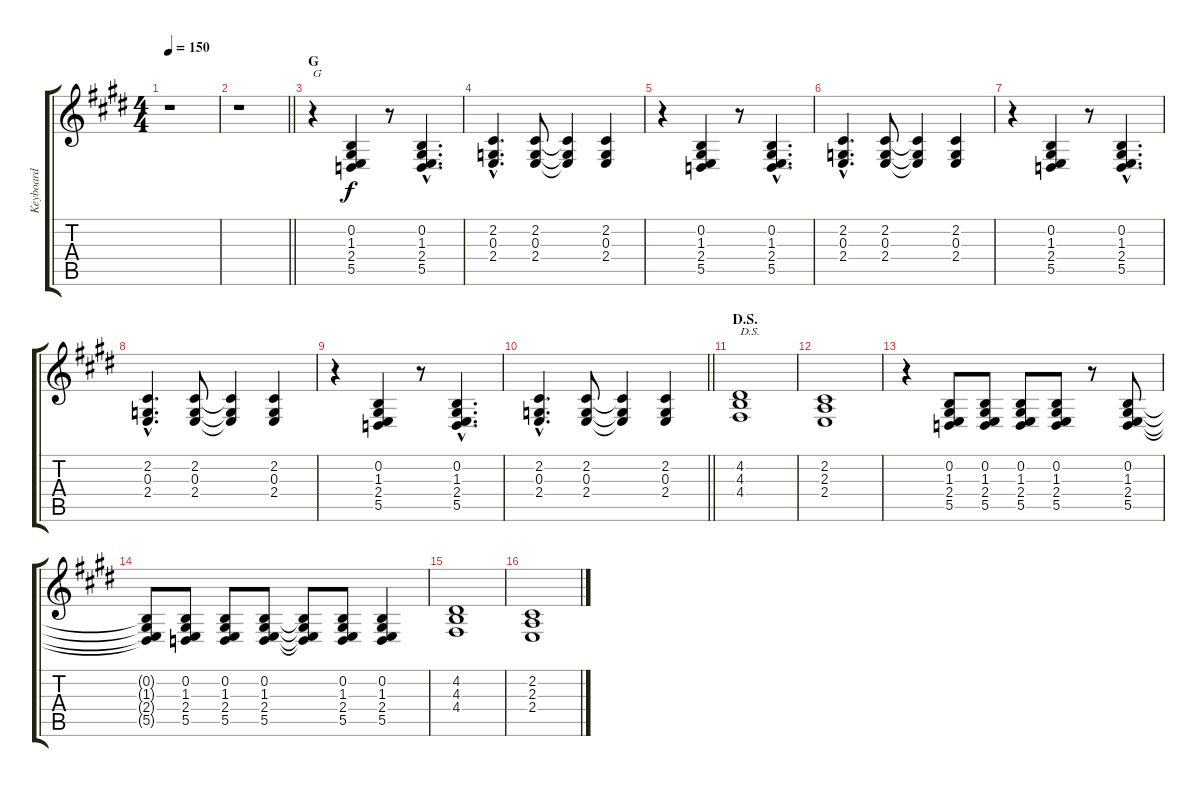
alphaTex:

\track ("Keyboard" "Keyboard") {instrument electricgrandpiano}
\staff {score tabs}
\tuning (E4 B3 G3 D3 A2 E2) {hide}
\ts (4 4)
\tempo 150
\clef g2
\ks e
r.1{dy f} |
\barLineRight lightlight
r.1 |
\section ("" "G")
r.4{txt "G"} (0.2 1.3 2.4 5.5).4 r.8 (0.2{hac} 1.3{hac} 2.4{hac} 5.5{hac}).4{d} |
(2.2{hac} 0.3{hac} 2.4{hac}).4{d} (2.2 0.3 2.4).8 (2.2{t} 0.3{t} 2.4{t}).4 (2.2 0.3 2.4).4 |
r.4 (0.2 1.3 2.4 5.5).4 r.8 (0.2{hac} 1.3{hac} 2.4{hac} 5.5{hac}).4{d} |
(2.2{hac} 0.3{hac} 2.4{hac}).4{d} (2.2 0.3 2.4).8 (2.2{t} 0.3{t} 2.4{t}).4 (2.2 0.3 2.4).4 |
r.4 (0.2 1.3 2.4 5.5).4 r.8 (0.2{hac} 1.3{hac} 2.4{hac} 5.5{hac}).4{d} |
(2.2{hac} 0.3{hac} 2.4{hac}).4{d} (2.2 0.3 2.4).8 (2.2{t} 0.3{t} 2.4{t}).4 (2.2 0.3 2.4).4 |
r.4 (0.2 1.3 2.4 5.5).4 r.8 (0.2{hac} 1.3{hac} 2.4{hac} 5.5{hac}).4{d} |
\barLineRight lightlight
(2.2{hac} 0.3{hac} 2.4{hac}).4{d} (2.2 0.3 2.4).8 (2.2{t} 0.3{t} 2.4{t}).4 (2.2 0.3 2.4).4 |
\section ("" "D.S.")
(4.2 4.3 4.4).1{txt "D.S."} |
(2.2 2.3 2.4).1 |
r.4 (0.2 1.3 2.4 5.5).8 (0.2 1.3 2.4 5.5).8 (0.2 1.3 2.4 5.5).8 (0.2 1.3 2.4 5.5).8 r.8 (0.2 1.3 2.4 5.5).8 |
(0.2{t} 1.3{t} 2.4{t} 5.5{t}).8 (0.2 1.3 2.4 5.5).8 (0.2 1.3 2.4 5.5).8 (0.2 1.3 2.4 5.5).8 (0.2{t} 1.3{t} 2.4{t} 5.5{t}).8 (0.2 1.3 2.4 5.5).8 (0.2 1.3 2.4 5.5).4 |
(4.2 4.3 4.4).1 |
(2.2 2.3 2.4).1
